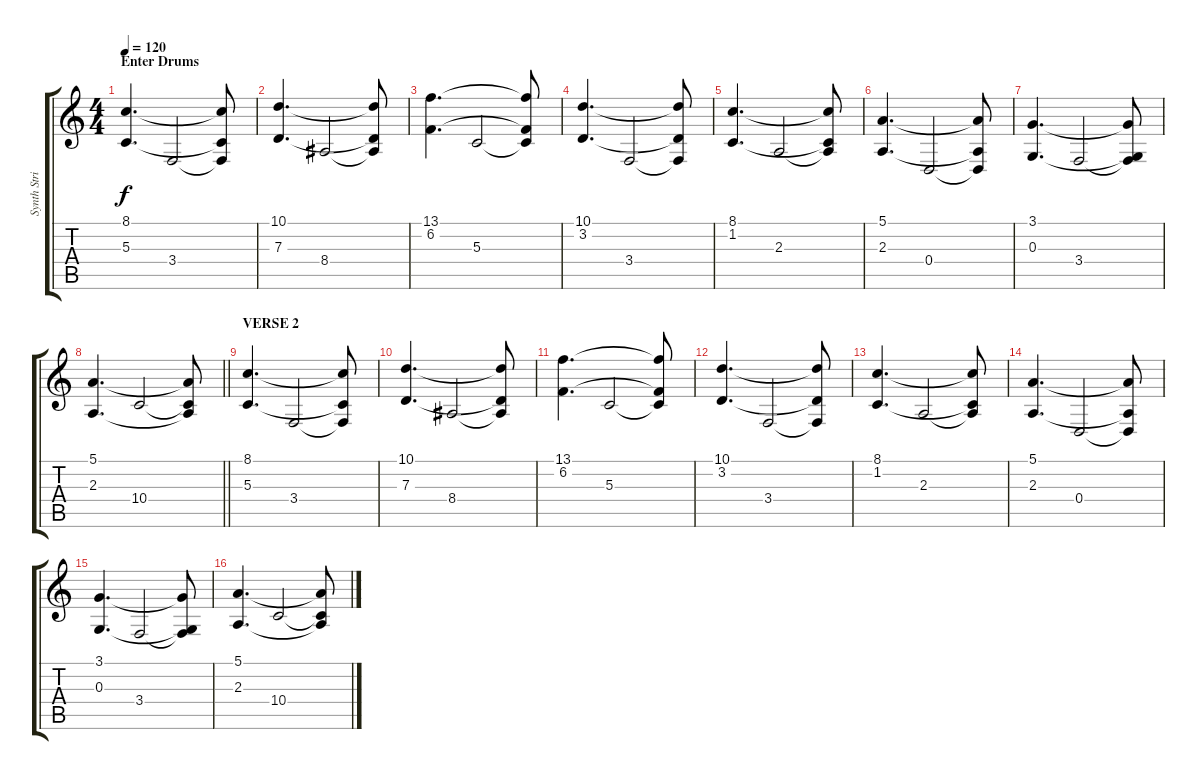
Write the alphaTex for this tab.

\track ("Synth Strings" "Synth Stri") {instrument synthstrings1}
\staff {score tabs}
\tuning (E4 B3 G3 D3 A2 E2) {hide}
\ts (4 4)
\section ("" "Enter Drums")
\tempo 120
\clef g2
\ks c
(8.1 5.3).4{d dy f} 3.4.2 (8.1{t} 5.3{t} 3.4{t}).8 |
(10.1 7.3).4{d} 8.4.2 (10.1{t} 7.3{t} 8.4{t}).8 |
(13.1 6.2).4{d} 5.3.2 (13.1{t} 6.2{t} 5.3{t}).8 |
(10.1 3.2).4{d} 3.4.2 (10.1{t} 3.2{t} 3.4{t}).8 |
(8.1 1.2).4{d} 2.3.2 (8.1{t} 1.2{t} 2.3{t}).8 |
(5.1 2.3).4{d} 0.4.2 (5.1{t} 2.3{t} 0.4{t}).8 |
(3.1 0.3).4{d} 3.4.2 (3.1{t} 0.3{t} 3.4{t}).8 |
\barLineRight lightlight
(5.1 2.3).4{d} 10.4.2 (5.1{t} 2.3{t} 10.4{t}).8 |
\section ("" "VERSE 2")
(8.1 5.3).4{d} 3.4.2 (8.1{t} 5.3{t} 3.4{t}).8 |
(10.1 7.3).4{d} 8.4.2 (10.1{t} 7.3{t} 8.4{t}).8 |
(13.1 6.2).4{d} 5.3.2 (13.1{t} 6.2{t} 5.3{t}).8 |
(10.1 3.2).4{d} 3.4.2 (10.1{t} 3.2{t} 3.4{t}).8 |
(8.1 1.2).4{d} 2.3.2 (8.1{t} 1.2{t} 2.3{t}).8 |
(5.1 2.3).4{d} 0.4.2 (5.1{t} 2.3{t} 0.4{t}).8 |
(3.1 0.3).4{d} 3.4.2 (3.1{t} 0.3{t} 3.4{t}).8 |
(5.1 2.3).4{d} 10.4.2 (5.1{t} 2.3{t} 10.4{t}).8
